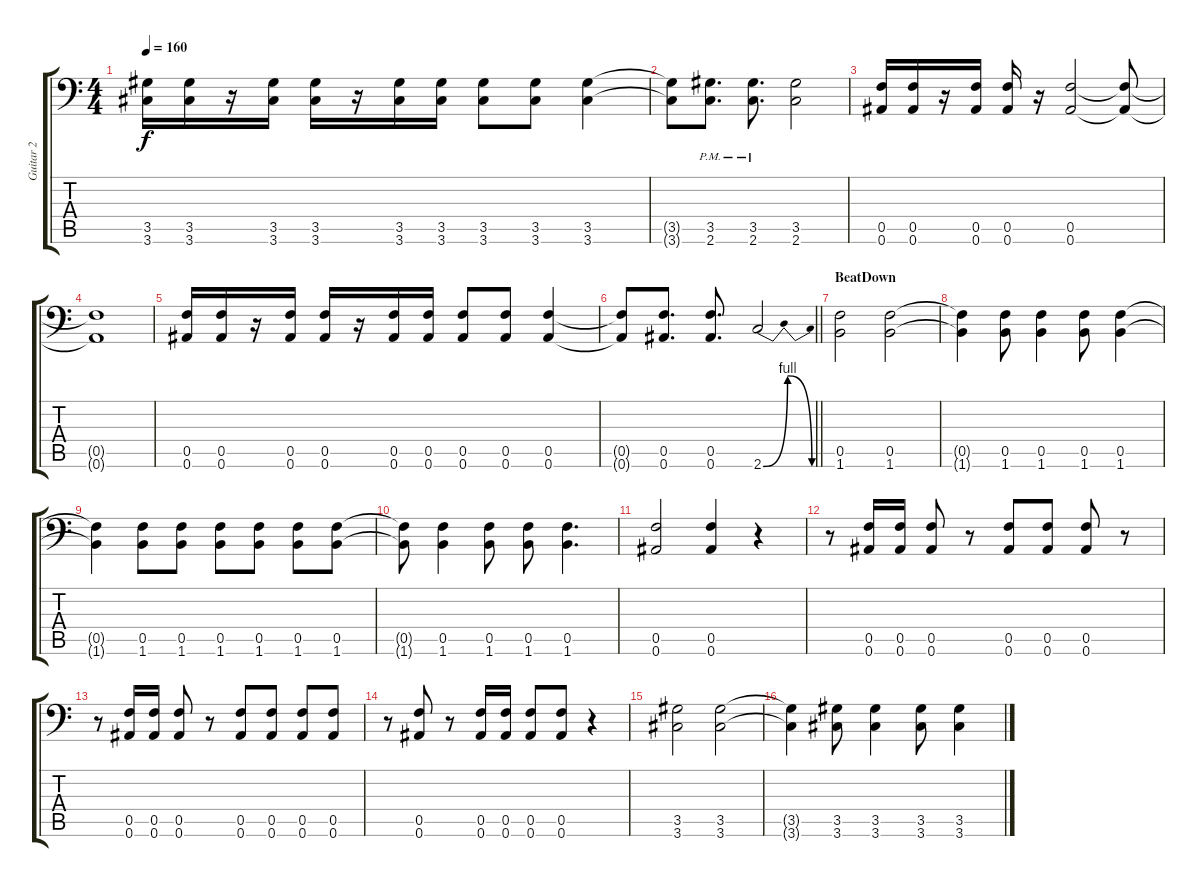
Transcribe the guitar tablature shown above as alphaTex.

\track ("Guitar 2" "Guitar 2") {instrument distortionguitar}
\staff {score tabs}
\tuning (C4 G3 Eb3 Bb2 F2 Bb1) {hide}
\ts (4 4)
\tempo 160
\clef f4
\ks c
(3.5 3.6).16{dy f} (3.5 3.6).16 r.16 (3.5 3.6).16 (3.5 3.6).16 r.16 (3.5 3.6).16 (3.5 3.6).16 (3.5 3.6).8 (3.5 3.6).8 (3.5 3.6).4 |
(3.5{t} 3.6{t}).8 (3.5{pm} 2.6{pm}).8{d} (3.5{pm} 2.6{pm}).8{d} (3.5 2.6).2 |
(0.5 0.6).16 (0.5 0.6).16 r.16 (0.5 0.6).16 (0.5 0.6).16 r.16 (0.5 0.6).2 (0.5{t} 0.6{t}).8 |
(0.5{t} 0.6{t}).1 |
(0.5 0.6).16 (0.5 0.6).16 r.16 (0.5 0.6).16 (0.5 0.6).16 r.16 (0.5 0.6).16 (0.5 0.6).16 (0.5 0.6).8 (0.5 0.6).8 (0.5 0.6).4 |
\barLineRight lightlight
(0.5{t} 0.6{t}).8 (0.5 0.6).8{d} (0.5 0.6).8{d} 2.6{be (bendrelease 0 0 15 4 45 4 60 0)}.2 |
\section ("" "BeatDown")
(0.5 1.6).2 (0.5 1.6).2 |
(0.5{t} 1.6{t}).4 (0.5 1.6).8 (0.5 1.6).4 (0.5 1.6).8 (0.5 1.6).4 |
(0.5{t} 1.6{t}).4 (0.5 1.6).8 (0.5 1.6).8 (0.5 1.6).8 (0.5 1.6).8 (0.5 1.6).8 (0.5 1.6).8 |
(0.5{t} 1.6{t}).8 (0.5 1.6).4 (0.5 1.6).8 (0.5 1.6).8 (0.5 1.6).4{d} |
(0.5 0.6).2 (0.5 0.6).4 r.4 |
r.8 (0.5 0.6).16 (0.5 0.6).16 (0.5 0.6).8 r.8 (0.5 0.6).8 (0.5 0.6).8 (0.5 0.6).8 r.8 |
r.8 (0.5 0.6).16 (0.5 0.6).16 (0.5 0.6).8 r.8 (0.5 0.6).8 (0.5 0.6).8 (0.5 0.6).8 (0.5 0.6).8 |
r.8 (0.5 0.6).8 r.8 (0.5 0.6).16 (0.5 0.6).16 (0.5 0.6).8 (0.5 0.6).8 r.4 |
(3.5 3.6).2 (3.5 3.6).2 |
(3.5{t} 3.6{t}).4 (3.5 3.6).8 (3.5 3.6).4 (3.5 3.6).8 (3.5 3.6).4
